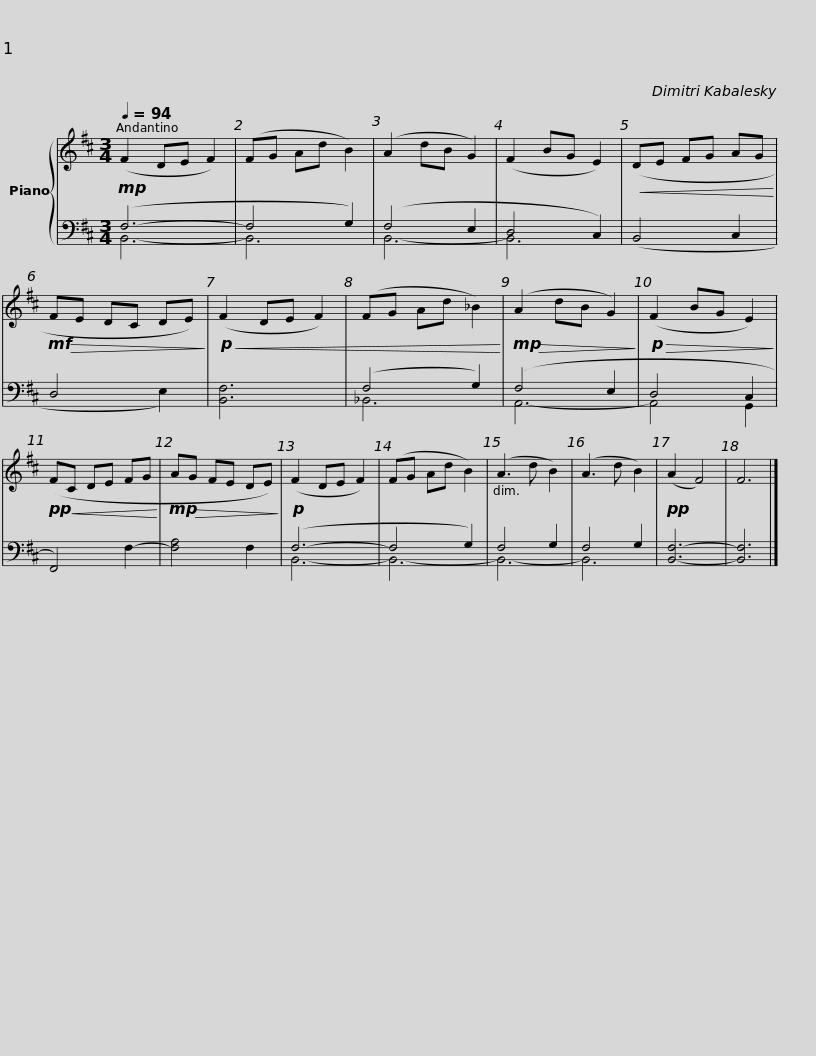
X:1
%%score { 1 | ( 2 3 ) }
L:1/8
Q:1/4=94
M:3/4
I:linebreak $
K:D
V:1 treble
V:2 bass
V:3 bass
V:1
!mp! (F2 DE F2) | (FG Ad B2) | (A2 dB G2) | (F2 BG E2) |!<(! (DE FG AG!<)! | %5
!mf!!>(! FE DC DE)!>)! |$!p!!<(! (F2 DE F2) | (FG Ad _B2)!<)! |!mp!!>(! (A2 dB G2)!>)! |!p!!>(! (F2 BG E2)!>)! | %10
!pp!!<(! (FC DE FG!<)! |$!mp!!>(! AG FE DE)!>)! |!p! (F2 DE F2) | (FG Ad B2) | (A3 d B2) | %15
 (A3 d B2) |!pp! (A2 F4) | F6 |] %18
V:2
 (F,6- | F,4 G,2) | (F,4 E,2 | D,4 C,2) | (B,,4 C,2 | %5
 D,4 E,2) |$ [B,,F,]6 | (F,4 G,2) | (F,4 E,2 | D,4 C,2 | %10
 F,,4) F,2- |$ [F,A,]4 F,2 | (F,6- | F,4 G,2) | F,4 G,2 | %15
 F,4 G,2 | [B,,F,]6- | [B,,F,]6 |] %18
V:3
 B,,6- | B,,6 | B,,6- | B,,6 | x6 | %5
 x6 |$ x6 | _B,,6 | A,,6- | A,,4 G,,2 | %10
 x6 |$ x6 | B,,6- | B,,6- | B,,6- | %15
 B,,6 | x6 | x6 |] %18
